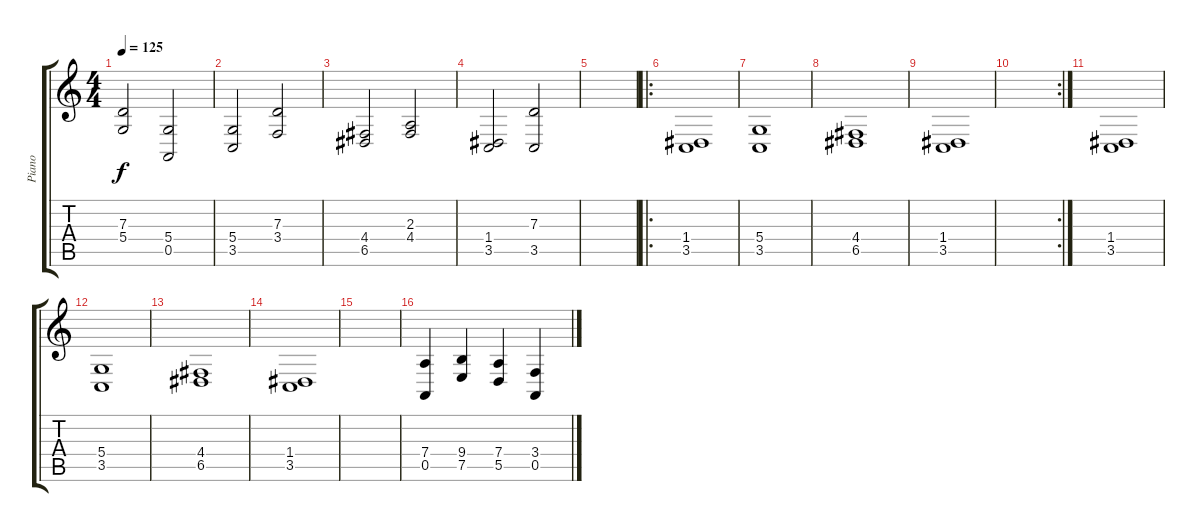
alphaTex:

\track ("Piano" "Piano") {instrument brightacousticpiano}
\staff {score tabs}
\tuning (E4 B3 G3 D3 A2 E2) {hide}
\ts (4 4)
\tempo 125
\clef g2
\ks c
(7.3 5.4).2{dy f} (5.4 0.5).2 |
(5.4 3.5).2 (7.3 3.4).2 |
(4.4 6.5).2 (2.3 4.4).2 |
(1.4 3.5).2 (7.3 3.5).2 |
|
\ro
(1.4 3.5).1 |
(5.4 3.5).1 |
(4.4 6.5).1 |
(1.4 3.5).1 |
\rc 2
|
(1.4 3.5).1 |
(5.4 3.5).1 |
(4.4 6.5).1 |
(1.4 3.5).1 |
|
(7.4 0.5).4 (9.4 7.5).4 (7.4 5.5).4 (3.4 0.5).4
